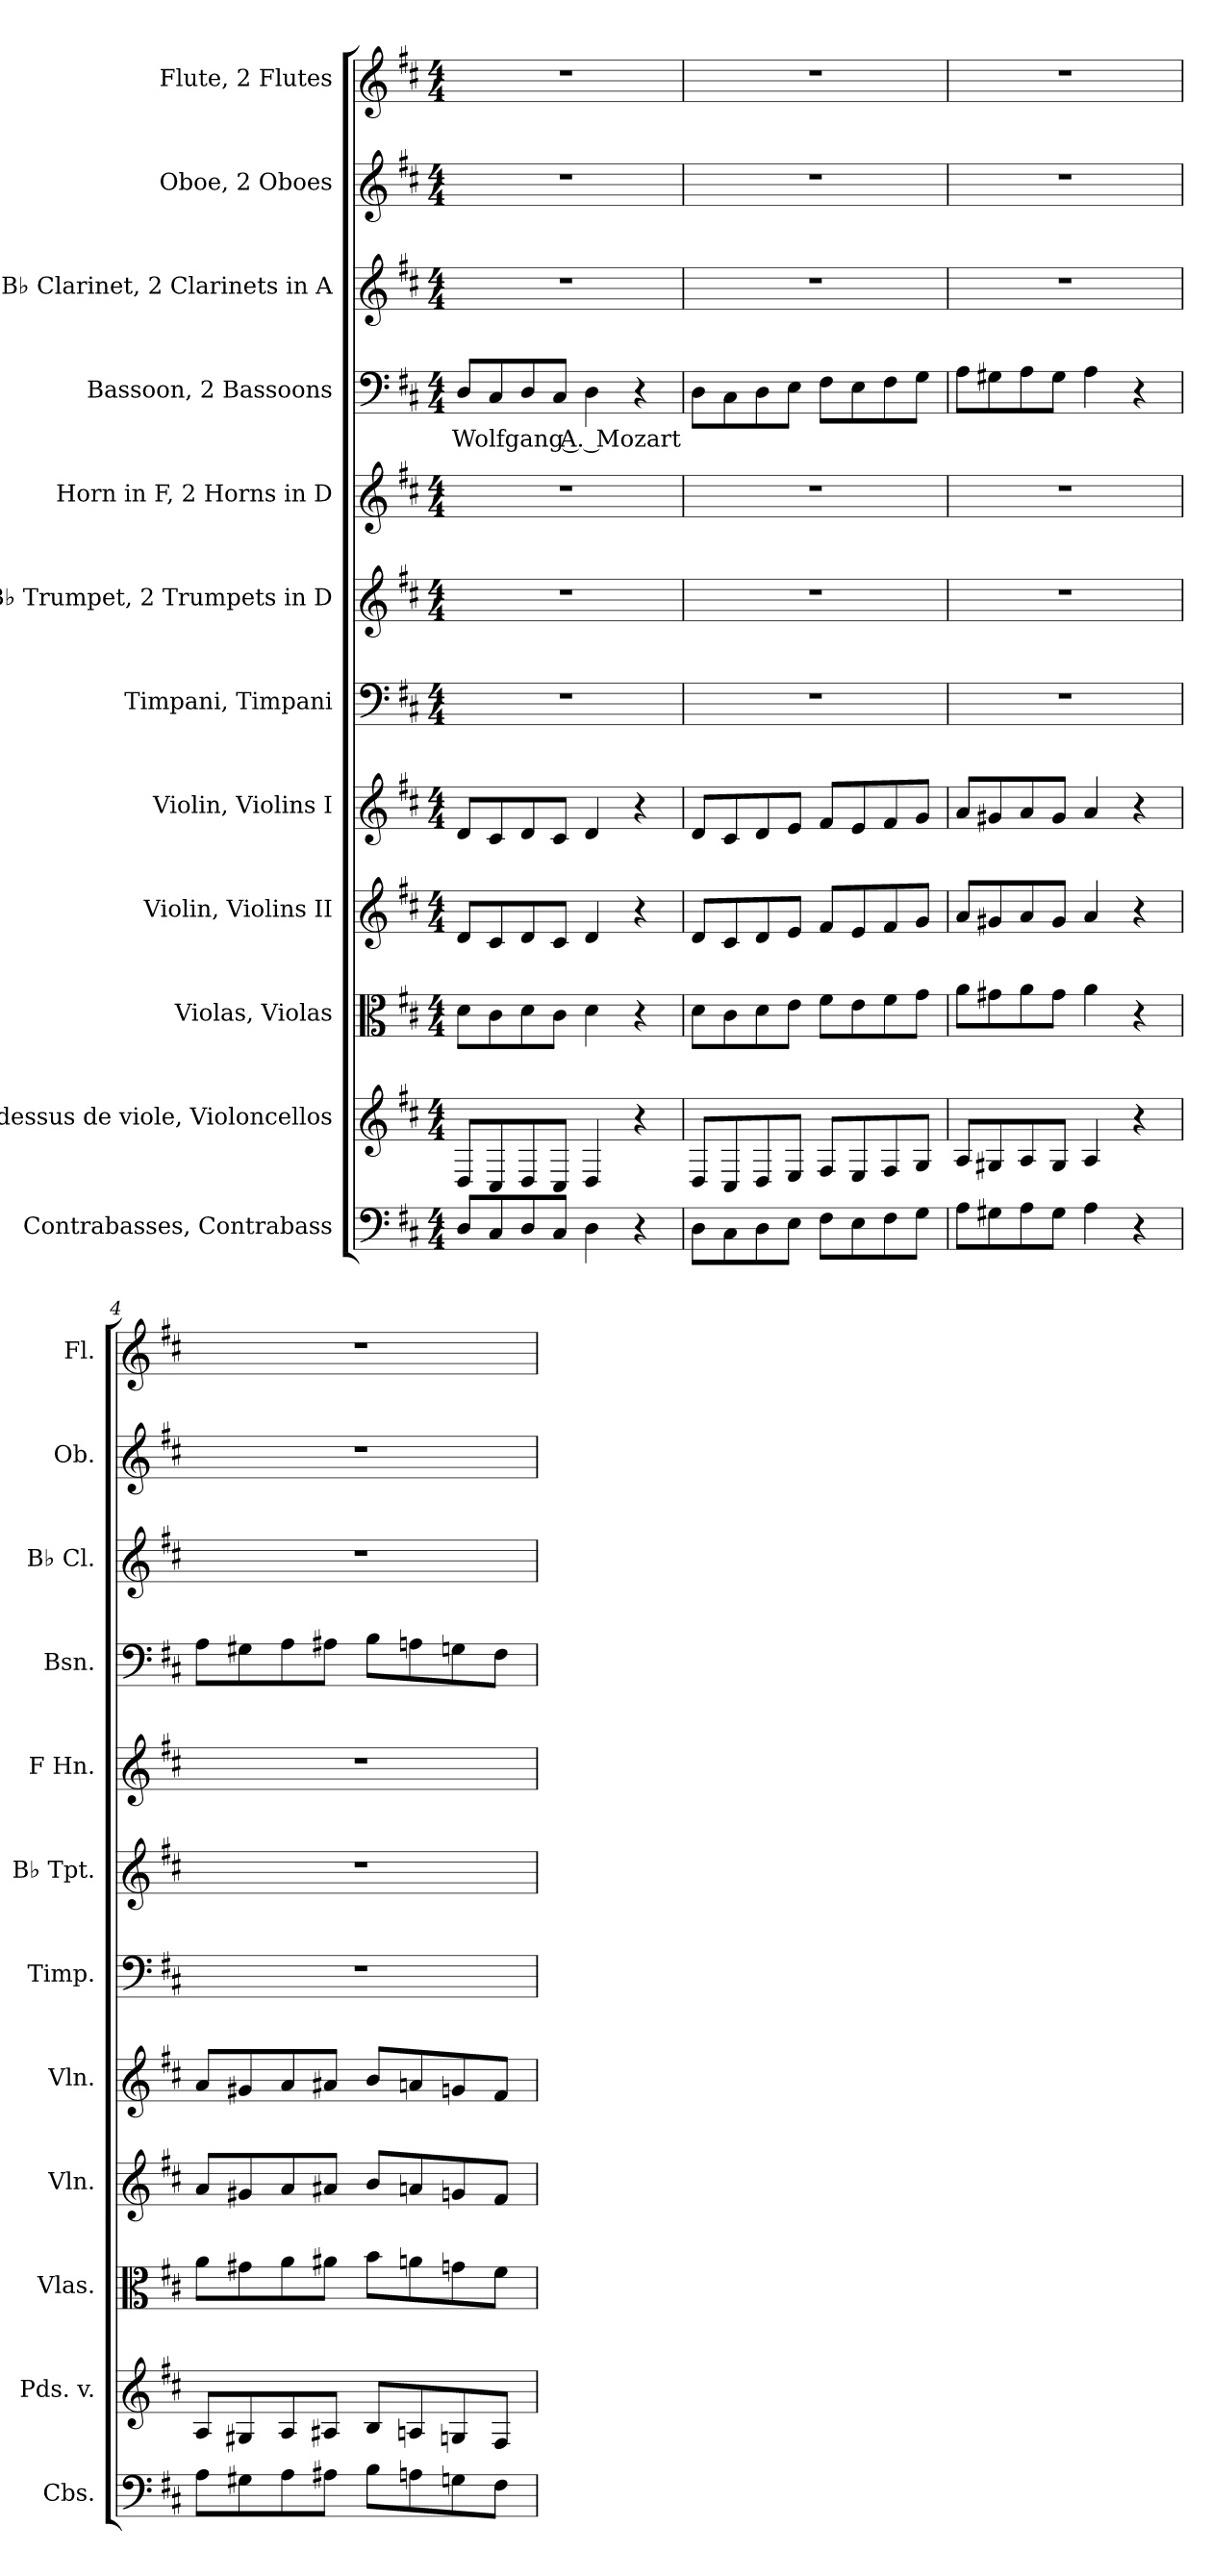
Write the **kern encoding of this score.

**kern	**kern	**kern	**kern	**kern	**kern	**kern	**kern	**kern	**text	**kern	**kern	**kern
*part12	*part11	*part10	*part9	*part8	*part7	*part6	*part5	*part4	*part4	*part3	*part2	*part1
*staff12	*staff11	*staff10	*staff9	*staff8	*staff7	*staff6	*staff5	*staff4	*staff4	*staff3	*staff2	*staff1
*I"Contrabasses, Contrabass	*I"Pardessus de viole, Violoncellos	*I"Violas, Violas	*I"Violin, Violins II	*I"Violin, Violins I	*I"Timpani, Timpani	*I"B♭ Trumpet, 2 Trumpets in D	*I"Horn in F, 2 Horns in D	*I"Bassoon, 2 Bassoons	*	*I"B♭ Clarinet, 2 Clarinets in A	*I"Oboe, 2 Oboes	*I"Flute, 2 Flutes
*I'Cbs.	*I'Pds. v.	*I'Vlas.	*I'Vln.	*I'Vln.	*I'Timp.	*I'B♭ Tpt.	*I'F Hn.	*I'Bsn.	*	*I'B♭ Cl.	*I'Ob.	*I'Fl.
*clefF4	*clefG2	*clefC3	*clefG2	*clefG2	*clefF4	*clefG2	*clefG2	*clefF4	*	*clefG2	*clefG2	*clefG2
*ITrd7c12	*	*	*	*	*	*ITrd1c2	*ITrd4c7	*	*	*ITrd1c2	*	*
*k[f#c#]	*k[f#c#]	*k[f#c#]	*k[f#c#]	*k[f#c#]	*k[f#c#]	*k[]	*k[f#]	*k[f#c#]	*	*k[]	*k[f#c#]	*k[f#c#]
*M4/4	*M4/4	*M4/4	*M4/4	*M4/4	*M4/4	*M4/4	*M4/4	*M4/4	*	*M4/4	*M4/4	*M4/4
*MM280	*MM280	*MM280	*MM280	*MM280	*MM280	*MM280	*MM280	*MM280	*	*MM280	*MM280	*MM280
=1	=1	=1	=1	=1	=1	=1	=1	=1	=1	=1	=1	=1
!	!	!	!	!	!	!	!	!	!LO:LY:b	!	!	!
8DD/L	8D/L	8d\L	8d/L	8d/L	1r	1r	1r	8D/L	Wolfgang A. Mozart	1r	1r	1r
8CC#/	8C#/	8c#\	8c#/	8c#/	.	.	.	8C#/	.	.	.	.
8DD/	8D/	8d\	8d/	8d/	.	.	.	8D/	.	.	.	.
8CC#/J	8C#/J	8c#\J	8c#/J	8c#/J	.	.	.	8C#/J	.	.	.	.
4DD\	4D/	4d\	4d/	4d/	.	.	.	4D\	.	.	.	.
4r	4r	4r	4r	4r	.	.	.	4r	.	.	.	.
=2	=2	=2	=2	=2	=2	=2	=2	=2	=2	=2	=2	=2
8DD\L	8D/L	8d\L	8d/L	8d/L	1r	1r	1r	8D\L	.	1r	1r	1r
8CC#\	8C#/	8c#\	8c#/	8c#/	.	.	.	8C#\	.	.	.	.
8DD\	8D/	8d\	8d/	8d/	.	.	.	8D\	.	.	.	.
8EE\J	8E/J	8e\J	8e/J	8e/J	.	.	.	8E\J	.	.	.	.
8FF#\L	8F#/L	8f#\L	8f#/L	8f#/L	.	.	.	8F#\L	.	.	.	.
8EE\	8E/	8e\	8e/	8e/	.	.	.	8E\	.	.	.	.
8FF#\	8F#/	8f#\	8f#/	8f#/	.	.	.	8F#\	.	.	.	.
8GG\J	8G/J	8g\J	8g/J	8g/J	.	.	.	8G\J	.	.	.	.
=3	=3	=3	=3	=3	=3	=3	=3	=3	=3	=3	=3	=3
8AA\L	8A/L	8a\L	8a/L	8a/L	1r	1r	1r	8A\L	.	1r	1r	1r
8GG#X\	8G#X/	8g#X\	8g#X/	8g#X/	.	.	.	8G#X\	.	.	.	.
8AA\	8A/	8a\	8a/	8a/	.	.	.	8A\	.	.	.	.
8GG#\J	8G#/J	8g#\J	8g#/J	8g#/J	.	.	.	8G#\J	.	.	.	.
4AA\	4A/	4a\	4a/	4a/	.	.	.	4A\	.	.	.	.
4r	4r	4r	4r	4r	.	.	.	4r	.	.	.	.
!!LO:PB:g=z
=4	=4	=4	=4	=4	=4	=4	=4	=4	=4	=4	=4	=4
8AA\L	8A/L	8a\L	8a/L	8a/L	1r	1r	1r	8A\L	.	1r	1r	1r
8GG#X\	8G#X/	8g#X\	8g#X/	8g#X/	.	.	.	8G#X\	.	.	.	.
8AA\	8A/	8a\	8a/	8a/	.	.	.	8A\	.	.	.	.
8AA#X\J	8A#X/J	8a#X\J	8a#X/J	8a#X/J	.	.	.	8A#X\J	.	.	.	.
8BB\L	8B/L	8b\L	8b/L	8b/L	.	.	.	8B\L	.	.	.	.
8AAn\	8An/	8an\	8an/	8an/	.	.	.	8An\	.	.	.	.
8GGn\	8Gn/	8gn\	8gn/	8gn/	.	.	.	8Gn\	.	.	.	.
8FF#\J	8F#/J	8f#\J	8f#/J	8f#/J	.	.	.	8F#\J	.	.	.	.
=	=	=	=	=	=	=	=	=	=	=	=	=
*-	*-	*-	*-	*-	*-	*-	*-	*-	*-	*-	*-	*-
